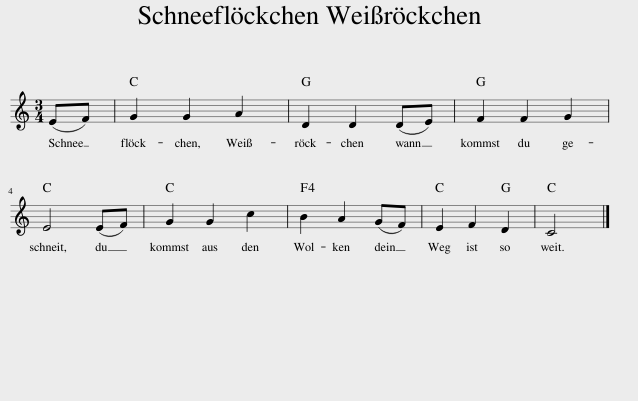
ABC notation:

X:1
L:1/8
M:3/4
I:linebreak $
K:C
V:1 treble
V:1
 (EF) | G2 G2 A2 | D2 D2 (DE) | F2 F2 G2 |$ E4 (EF) | %5
 G2 G2 c2 | B2 A2 (GF) | E2 F2 D2 | C4 |] %9
